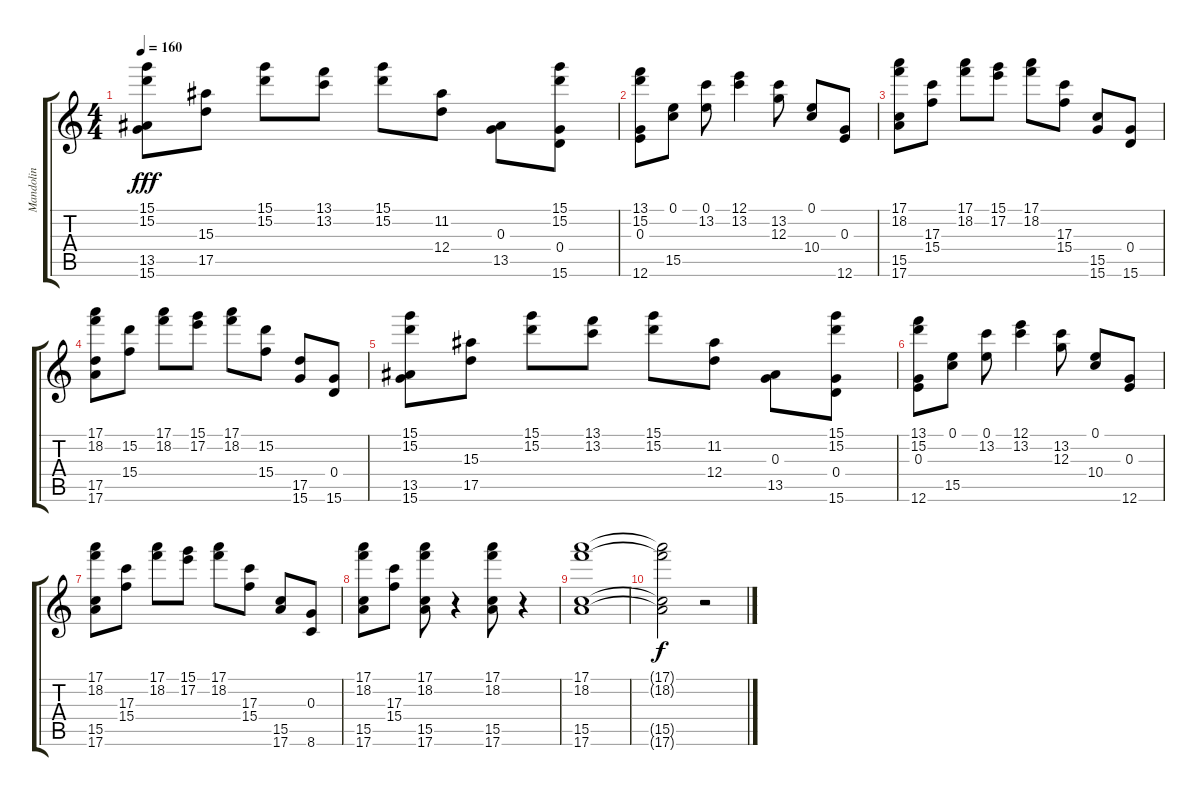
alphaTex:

\track ("Mandolin" "Mandolin") {instrument banjo}
\staff {score tabs}
\tuning (E4 B3 G3 D3 A2 E2) {hide}
\displaytranspose 12
\ts (4 4)
\tempo 160
\clef g2
\ks c
(15.1 15.2 13.5 15.6).8{dy fff} (15.3 17.5).8 (15.1 15.2).8 (13.1 13.2).8 (15.1 15.2).8 (11.2 12.4).8 (0.3 13.5).8 (15.1 15.2 0.4 15.6).8 |
(13.1 15.2 0.3 12.6).8 (0.1 15.5).8 (0.1 13.2).8 (12.1 13.2).4 (13.2 12.3).8 (0.1 10.4).8 (0.3 12.6).8 |
(17.1 18.2 15.5 17.6).8 (17.3 15.4).8 (17.1 18.2).8 (15.1 17.2).8 (17.1 18.2).8 (17.3 15.4).8 (15.5 15.6).8 (0.4 15.6).8 |
(17.1 18.2 17.5 17.6).8 (15.2 15.4).8 (17.1 18.2).8 (15.1 17.2).8 (17.1 18.2).8 (15.2 15.4).8 (17.5 15.6).8 (0.4 15.6).8 |
(15.1 15.2 13.5 15.6).8 (15.3 17.5).8 (15.1 15.2).8 (13.1 13.2).8 (15.1 15.2).8 (11.2 12.4).8 (0.3 13.5).8 (15.1 15.2 0.4 15.6).8 |
(13.1 15.2 0.3 12.6).8 (0.1 15.5).8 (0.1 13.2).8 (12.1 13.2).4 (13.2 12.3).8 (0.1 10.4).8 (0.3 12.6).8 |
(17.1 18.2 15.5 17.6).8 (17.3 15.4).8 (17.1 18.2).8 (15.1 17.2).8 (17.1 18.2).8 (17.3 15.4).8 (15.5 17.6).8 (0.3 8.6).8 |
(17.1 18.2 15.5 17.6).8 (17.3 15.4).8 (17.1 18.2 15.5 17.6).8 r.4 (17.1 18.2 15.5 17.6).8 r.4 |
(17.1 18.2 15.5 17.6).1 |
(17.1{t} 18.2{t} 15.5{t} 17.6{t}).2{dy f} r.2
